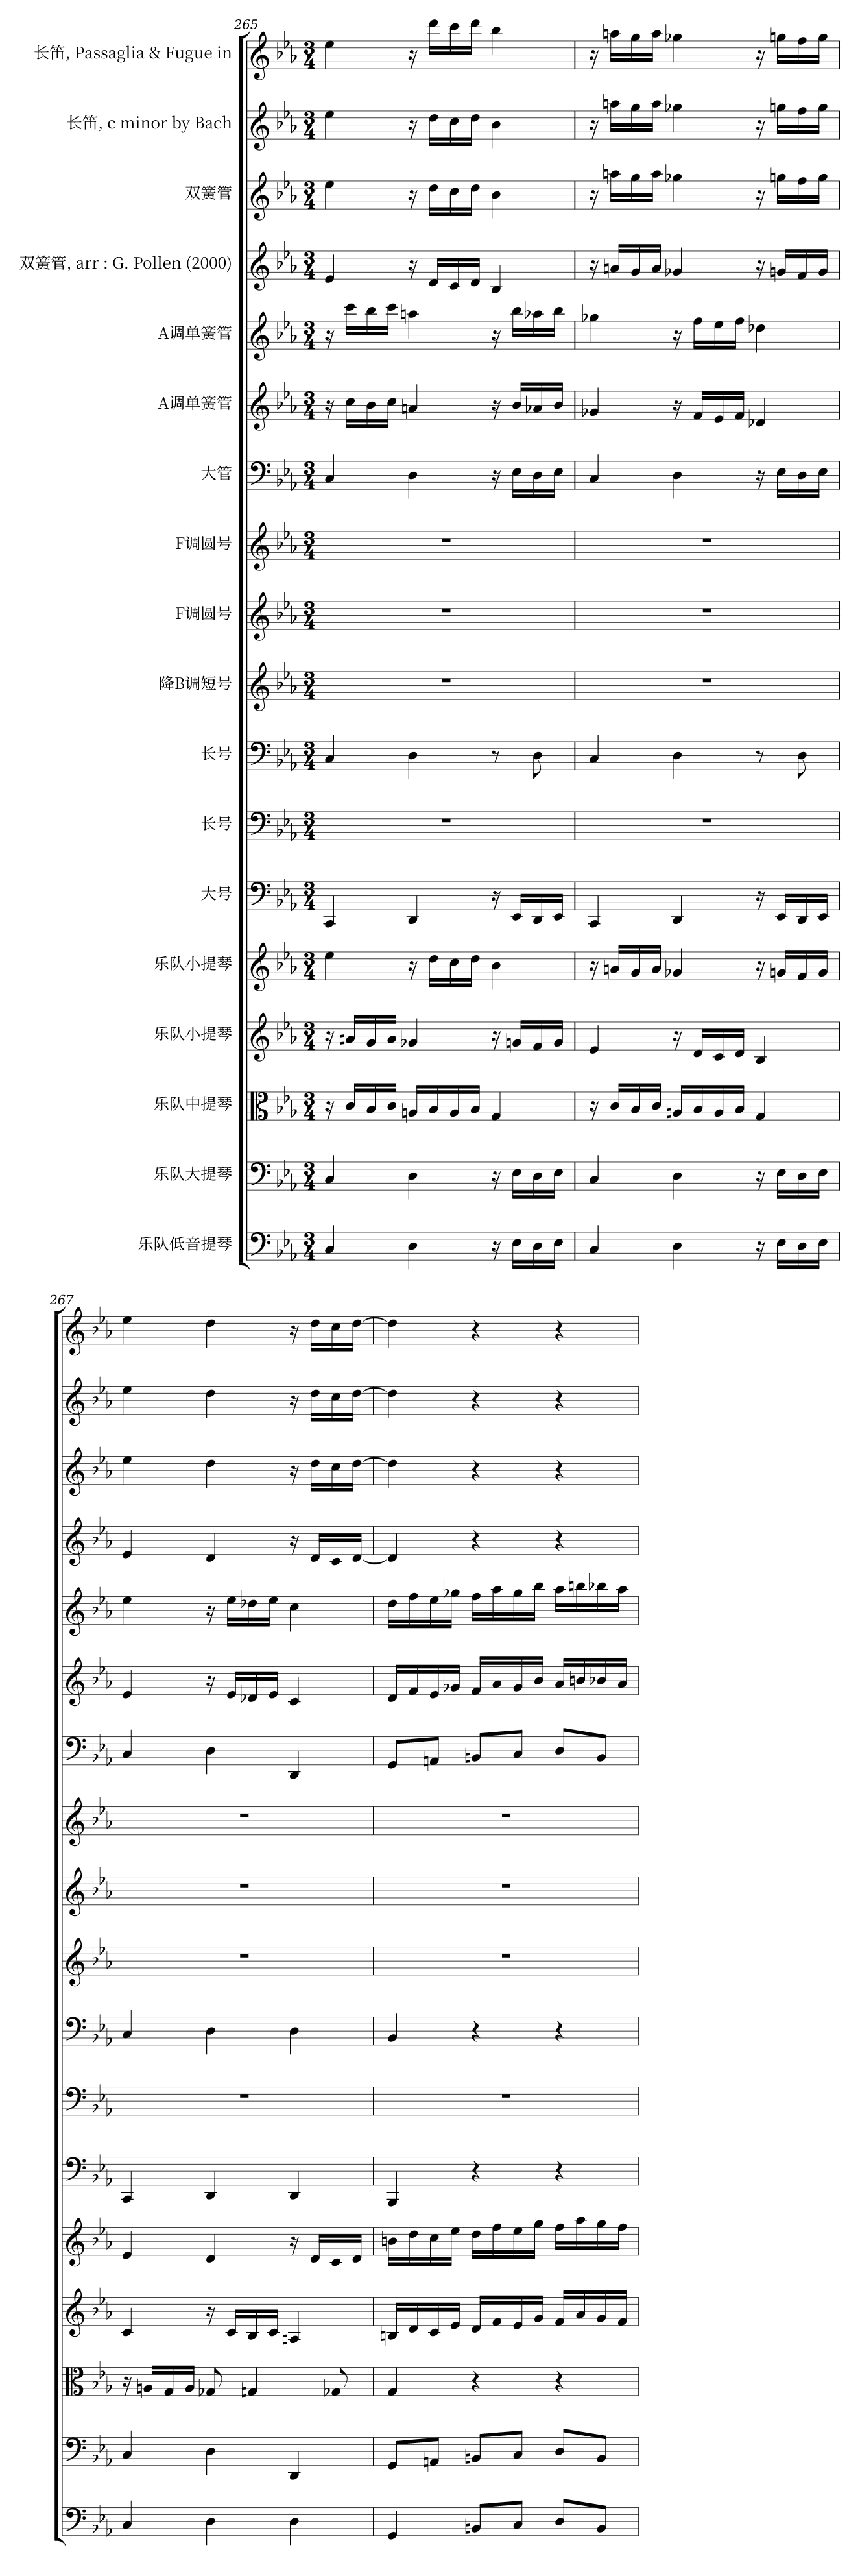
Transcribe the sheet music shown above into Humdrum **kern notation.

**kern	**kern	**kern	**kern	**kern	**kern	**kern	**kern	**kern	**kern	**kern	**kern	**kern	**kern	**kern	**kern	**kern	**kern
*part18	*part17	*part16	*part15	*part14	*part13	*part12	*part11	*part10	*part9	*part8	*part7	*part6	*part5	*part4	*part3	*part2	*part1
*staff18	*staff17	*staff16	*staff15	*staff14	*staff13	*staff12	*staff11	*staff10	*staff9	*staff8	*staff7	*staff6	*staff5	*staff4	*staff3	*staff2	*staff1
*I"乐队低音提琴	*I"乐队大提琴	*I"乐队中提琴	*I"乐队小提琴	*I"乐队小提琴	*I"大号	*I"长号	*I"长号	*I"降B调短号	*I"F调圆号	*I"F调圆号	*I"大管	*I"A调单簧管	*I"A调单簧管	*I"双簧管, arr :  G. Pollen (2000)	*I"双簧管	*I"长笛, c minor by Bach	*I"长笛, Passaglia &amp; Fugue in
!!LO:PB:g=z
*clefF4	*clefF4	*clefC3	*clefG2	*clefG2	*clefF4	*clefF4	*clefF4	*clefG2	*clefG2	*clefG2	*clefF4	*clefG2	*clefG2	*clefG2	*clefG2	*clefG2	*clefG2
*ITrd7c12	*	*	*	*	*	*	*	*ITrd1c2	*ITrd4c7	*ITrd4c7	*	*ITrd2c3	*ITrd2c3	*	*	*	*
*k[b-e-a-]	*k[b-e-a-]	*k[b-e-a-]	*k[b-e-a-]	*k[b-e-a-]	*k[b-e-a-]	*k[b-e-a-]	*k[b-e-a-]	*k[b-e-a-d-g-]	*k[b-e-a-d-]	*k[b-e-a-d-]	*k[b-e-a-]	*k[]	*k[]	*k[b-e-a-]	*k[b-e-a-]	*k[b-e-a-]	*k[b-e-a-]
*M3/4	*M3/4	*M3/4	*M3/4	*M3/4	*M3/4	*M3/4	*M3/4	*M3/4	*M3/4	*M3/4	*M3/4	*M3/4	*M3/4	*M3/4	*M3/4	*M3/4	*M3/4
=265	=265	=265	=265	=265	=265	=265	=265	=265	=265	=265	=265	=265	=265	=265	=265	=265	=265
4CC/	4C/	16r	16r	4ee-\	4CC/	2.r	4C/	2.r	2.r	2.r	4C/	16r	16r	4e-/	4ee-\	4ee-\	4ee-\
.	.	16c/LL	16an/LL	.	.	.	.	.	.	.	.	16a\LL	16aa\LL	.	.	.	.
.	.	16B-/	16g/	.	.	.	.	.	.	.	.	16g\	16gg\	.	.	.	.
.	.	16c/JJ	16a/JJ	.	.	.	.	.	.	.	.	16a\JJ	16aa\JJ	.	.	.	.
4DD\	4D\	16An/LL	4g-X/	16r	4DD/	.	4D\	.	.	.	4D\	4f#X/	4ff#X\	16r	16r	16r	16r
.	.	16B-/	.	16dd\LL	.	.	.	.	.	.	.	.	.	16d/LL	16dd\LL	16dd\LL	16ddd\LL
.	.	16A/	.	16cc\	.	.	.	.	.	.	.	.	.	16c/	16cc\	16cc\	16ccc\
.	.	16B-/JJ	.	16dd\JJ	.	.	.	.	.	.	.	.	.	16d/JJ	16dd\JJ	16dd\JJ	16ddd\JJ
16r	16r	4G/	16r	4b-\	16r	.	8r	.	.	.	16r	16r	16r	4B-/	4b-\	4b-\	4bb-\
16EE-\LL	16E-\LL	.	16gn/LL	.	16EE-/LL	.	.	.	.	.	16E-\LL	16g/LL	16gg\LL	.	.	.	.
16DD\	16D\	.	16f/	.	16DD/	.	8D\	.	.	.	16D\	16fn/	16ffn\	.	.	.	.
16EE-\JJ	16E-\JJ	.	16g/JJ	.	16EE-/JJ	.	.	.	.	.	16E-\JJ	16g/JJ	16gg\JJ	.	.	.	.
=266	=266	=266	=266	=266	=266	=266	=266	=266	=266	=266	=266	=266	=266	=266	=266	=266	=266
4CC/	4C/	16r	4e-/	16r	4CC/	2.r	4C/	2.r	2.r	2.r	4C/	4e-X/	4ee-X\	16r	16r	16r	16r
.	.	16c/LL	.	16an/LL	.	.	.	.	.	.	.	.	.	16an/LL	16aan\LL	16aan\LL	16aan\LL
.	.	16B-/	.	16g/	.	.	.	.	.	.	.	.	.	16g/	16gg\	16gg\	16gg\
.	.	16c/JJ	.	16a/JJ	.	.	.	.	.	.	.	.	.	16a/JJ	16aa\JJ	16aa\JJ	16aa\JJ
4DD\	4D\	16An/LL	16r	4g-X/	4DD/	.	4D\	.	.	.	4D\	16r	16r	4g-X/	4gg-X\	4gg-X\	4gg-X\
.	.	16B-/	16d/LL	.	.	.	.	.	.	.	.	16d/LL	16dd\LL	.	.	.	.
.	.	16A/	16c/	.	.	.	.	.	.	.	.	16c/	16cc\	.	.	.	.
.	.	16B-/JJ	16d/JJ	.	.	.	.	.	.	.	.	16d/JJ	16dd\JJ	.	.	.	.
16r	16r	4G/	4B-/	16r	16r	.	8r	.	.	.	16r	4B-X/	4b-X\	16r	16r	16r	16r
16EE-\LL	16E-\LL	.	.	16gn/LL	16EE-/LL	.	.	.	.	.	16E-\LL	.	.	16gn/LL	16ggn\LL	16ggn\LL	16ggn\LL
16DD\	16D\	.	.	16f/	16DD/	.	8D\	.	.	.	16D\	.	.	16f/	16ff\	16ff\	16ff\
16EE-\JJ	16E-\JJ	.	.	16g/JJ	16EE-/JJ	.	.	.	.	.	16E-\JJ	.	.	16g/JJ	16gg\JJ	16gg\JJ	16gg\JJ
!!LO:PB:g=z
=267	=267	=267	=267	=267	=267	=267	=267	=267	=267	=267	=267	=267	=267	=267	=267	=267	=267
4CC/	4C/	16r	4c/	4e-/	4CC/	2.r	4C/	2.r	2.r	2.r	4C/	4c/	4cc\	4e-/	4ee-\	4ee-\	4ee-\
.	.	16An/LL	.	.	.	.	.	.	.	.	.	.	.	.	.	.	.
.	.	16G/	.	.	.	.	.	.	.	.	.	.	.	.	.	.	.
.	.	16A/JJ	.	.	.	.	.	.	.	.	.	.	.	.	.	.	.
4DD\	4D\	8G-X/	16r	4d/	4DD/	.	4D\	.	.	.	4D\	16r	16r	4d/	4dd\	4dd\	4dd\
.	.	.	16c/LL	.	.	.	.	.	.	.	.	16c/LL	16cc\LL	.	.	.	.
.	.	4Gn/	16B-/	.	.	.	.	.	.	.	.	16B-X/	16b-X\	.	.	.	.
.	.	.	16c/JJ	.	.	.	.	.	.	.	.	16c/JJ	16cc\JJ	.	.	.	.
4DD\	4DD/	.	4An/	16r	4DD/	.	4D\	.	.	.	4DD/	4A/	4a\	16r	16r	16r	16r
.	.	.	.	16d/LL	.	.	.	.	.	.	.	.	.	16d/LL	16dd\LL	16dd\LL	16dd\LL
.	.	8G-X/	.	16c/	.	.	.	.	.	.	.	.	.	16c/	16cc\	16cc\	16cc\
.	.	.	.	16d/JJ	.	.	.	.	.	.	.	.	.	[16d/JJ	[16dd\JJ	[16dd\JJ	[16dd\JJ
=268	=268	=268	=268	=268	=268	=268	=268	=268	=268	=268	=268	=268	=268	=268	=268	=268	=268
4GGG/	8GG/L	4G/	16Bn/LL	16bn\LL	4BBB-/	2.r	4BB-/	2.r	2.r	2.r	8GG/L	16B/LL	16b\LL	4d/]	4dd\]	4dd\]	4dd\]
.	.	.	16d/	16dd\	.	.	.	.	.	.	.	16d/	16dd\	.	.	.	.
.	8AAn/J	.	16c/	16cc\	.	.	.	.	.	.	8AAn/J	16c/	16cc\	.	.	.	.
.	.	.	16e-/JJ	16ee-\JJ	.	.	.	.	.	.	.	16e-X/JJ	16ee-X\JJ	.	.	.	.
8BBBn/L	8BBn/L	4r	16d/LL	16dd\LL	4r	.	4r	.	.	.	8BBn/L	16d/LL	16dd\LL	4r	4r	4r	4r
.	.	.	16f/	16ff\	.	.	.	.	.	.	.	16f/	16ff\	.	.	.	.
8CC/J	8C/J	.	16e-/	16ee-\	.	.	.	.	.	.	8C/J	16e-/	16ee-\	.	.	.	.
.	.	.	16g/JJ	16gg\JJ	.	.	.	.	.	.	.	16g/JJ	16gg\JJ	.	.	.	.
8DD/L	8D/L	4r	16f/LL	16ff\LL	4r	.	4r	.	.	.	8D/L	16f/LL	16ff\LL	4r	4r	4r	4r
.	.	.	16a-/	16aa-\	.	.	.	.	.	.	.	16g#X/	16gg#X\	.	.	.	.
8BBB/J	8BB/J	.	16g/	16gg\	.	.	.	.	.	.	8BB/J	16gn/	16ggn\	.	.	.	.
.	.	.	16f/JJ	16ff\JJ	.	.	.	.	.	.	.	16f/JJ	16ff\JJ	.	.	.	.
=	=	=	=	=	=	=	=	=	=	=	=	=	=	=	=	=	=
*-	*-	*-	*-	*-	*-	*-	*-	*-	*-	*-	*-	*-	*-	*-	*-	*-	*-
